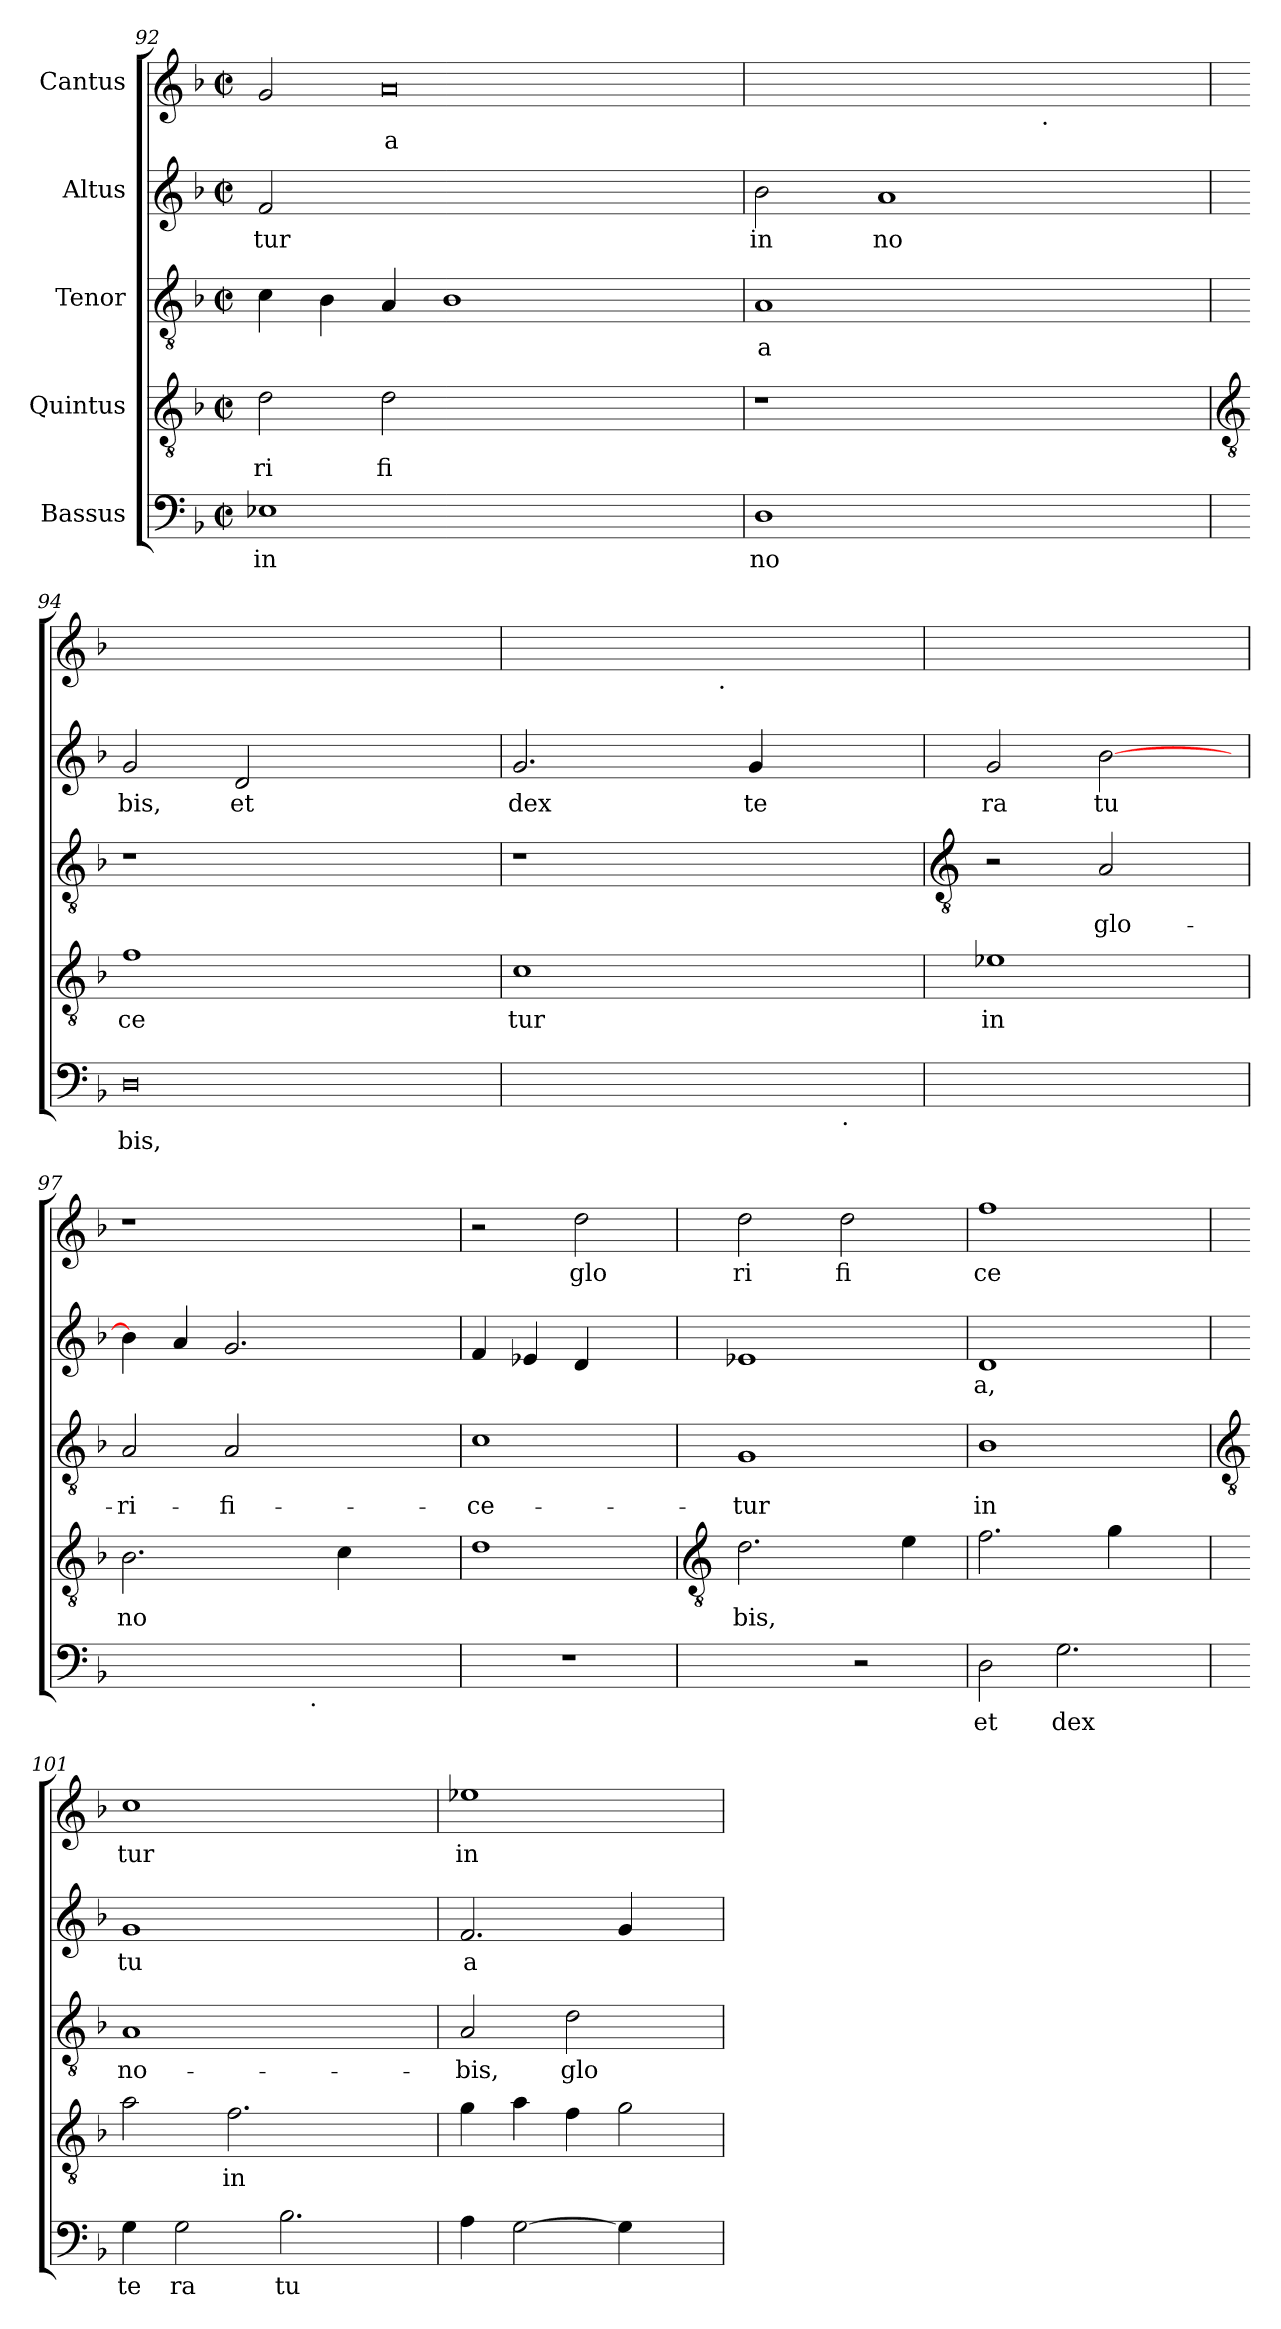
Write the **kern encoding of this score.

**kern	**text	**kern	**text	**kern	**text	**kern	**text	**kern	**text
*part5	*part5	*part4	*part4	*part3	*part3	*part2	*part2	*part1	*part1
*staff5	*staff5	*staff4	*staff4	*staff3	*staff3	*staff2	*staff2	*staff1	*staff1
*I"Bassus	*	*I"Quintus	*	*I"Tenor	*	*I"Altus	*	*I"Cantus	*
*clefF4	*	*clefGv2	*	*clefGv2	*	*clefG2	*	*clefG2	*
*k[b-]	*	*k[b-]	*	*k[b-]	*	*k[b-]	*	*k[b-]	*
*F:	*	*F:	*	*F:	*	*F:	*	*F:	*
*M2/2	*	*M2/2	*	*M2/2	*	*M2/2	*	*M2/2	*
*met(c|)	*	*met(c|)	*	*met(c|)	*	*met(c|)	*	*met(c|)	*
=92	=92	=92	=92	=92	=92	=92	=92	=92	=92
!	!LO:LY:b	!	!LO:LY:b	!	!	!	!LO:LY:b	!	!
1E-X	in	2d\	ri	4c\	.	2f/	tur	2g/	.
.	.	.	.	4B-\	.	.	.	.	.
!	!	!	!LO:LY:b	!	!	!	!	!	!LO:LY:b
.	.	2d\	fi	4A/	.	0ryy	.	0a	a
.	.	.	.	1B-	.	.	.	.	.
1.ryy	.	1.ryy	.	.	.	.	.	.	.
.	.	.	.	2.ryy	.	.	.	.	.
!!LO:LB:g=z
=93	=93	=93	=93	=93	=93	=93	=93	=93	=93
!	!LO:LY:b	!	!	!	!LO:LY:b	!	!LO:LY:b	!	!
1D	no	1r	.	1A	-a	2b-\	in	4ryy	.
.	.	.	.	.	.	.	.	4ryy	.
!	!	!	!	!	!	!	!LO:LY:b	!	!
.	.	.	.	.	.	1a	no	4ryy	.
.	.	.	.	.	.	.	.	32ryy	.
.	.	.	.	.	.	.	.	32ryy	.
.	.	.	.	.	.	.	.	32ryy	.
.	.	.	.	.	.	.	.	32ryy	.
.	.	.	.	.	.	.	.	32ryy	.
.	.	.	.	.	.	.	.	32ryy	.
!	!	!	!	!	!	!	!	!LO:TX:b:t=.	!
.	.	.	.	.	.	.	.	32ryy	.
.	.	.	.	.	.	.	.	4ryy	.
2ryy	.	2ryy	.	2ryy	.	.	.	.	.
.	.	.	.	.	.	.	.	4ryy	.
.	.	.	.	.	.	.	.	32ryy	.
!!LO:LB:g=z
=94A	=94A	=94A	=94A	=94A	=94A	=94A	=94A	=94A	=94A
*	*	*clefGv2	*	*	*	*	*	*	*
!	!LO:LY:b	!	!LO:LY:b	!	!	!	!LO:LY:b	!	!
0D	bis,	1f	ce	1r	.	2g/	bis,	4ryy	.
.	.	.	.	.	.	.	.	4ryy	.
!	!	!	!	!	!	!	!LO:LY:b	!	!
.	.	.	.	.	.	2d/	et	4ryy	.
.	.	.	.	.	.	.	.	32ryy	.
.	.	.	.	.	.	.	.	4ryy	.
.	.	1ryy	.	1ryy	.	1ryy	.	.	.
.	.	.	.	.	.	.	.	32%31ryy	.
=94B	=94B	=94B	=94B	=94B	=94B	=94B	=94B	=94B	=94B
!	!	!	!LO:LY:b	!	!	!	!LO:LY:b	!	!
4ryy	.	1c	tur	1r	.	2.g/	dex	4ryy	.
4ryy	.	.	.	.	.	.	.	4ryy	.
4ryy	.	.	.	.	.	.	.	32ryy	.
.	.	.	.	.	.	.	.	32ryy	.
.	.	.	.	.	.	.	.	32ryy	.
.	.	.	.	.	.	.	.	32ryy	.
.	.	.	.	.	.	.	.	32ryy	.
.	.	.	.	.	.	.	.	32ryy	.
!	!	!	!	!	!	!	!	!LO:TX:b:t=.	!
.	.	.	.	.	.	.	.	32ryy	.
.	.	.	.	.	.	.	.	4ryy	.
!	!	!	!	!	!	!	!LO:LY:b	!	!
32ryy	.	.	.	.	.	4g/	te	.	.
32ryy	.	.	.	.	.	.	.	.	.
32ryy	.	.	.	.	.	.	.	.	.
32ryy	.	.	.	.	.	.	.	.	.
32ryy	.	.	.	.	.	.	.	.	.
32ryy	.	.	.	.	.	.	.	.	.
!LO:TX:b:t=.	!	!	!	!	!	!	!	!	!
32ryy	.	.	.	.	.	.	.	.	.
4ryy	.	.	.	.	.	.	.	4ryy	.
.	.	8..ryy	.	8..ryy	.	8..ryy	.	.	.
!!LO:LB:g=z
=95A	=95A	=95A	=95A	=95A	=95A	=95A	=95A	=95A	=95A
*	*	*	*	*clefGv2	*	*	*	*	*
!	!	!	!LO:LY:b	!	!	!	!LO:LY:b	!	!
4ryy	.	1e-X	in	2r	.	2g/	ra	4ryy	.
4ryy	.	.	.	.	.	.	.	4ryy	.
!	!	!	!	!	!LO:LY:b	!	!LO:LY:b	!	!
4ryy	.	.	.	2A/	glo-	[2b-\	tu	32ryy	.
.	.	.	.	.	.	.	.	2ryy	.
32ryy	.	.	.	.	.	.	.	.	.
4ryy	.	.	.	.	.	.	.	.	.
.	.	32ryy	.	32ryy	.	32ryy	.	.	.
=97A	=97A	=97A	=97A	=97A	=97A	=97A	=97A	=97A	=97A
!	!	!	!LO:LY:b	!	!LO:LY:b	!	!	!	!
4ryy	.	2.B-\	no	2A/	-ri-	4b-\]	.	1r	.
4ryy	.	.	.	.	.	4a/	.	.	.
!	!	!	!	!	!LO:LY:b	!	!	!	!
32ryy	.	.	.	2A/	-fi-	2.g/	.	.	.
32ryy	.	.	.	.	.	.	.	.	.
32ryy	.	.	.	.	.	.	.	.	.
32ryy	.	.	.	.	.	.	.	.	.
32ryy	.	.	.	.	.	.	.	.	.
32ryy	.	.	.	.	.	.	.	.	.
!LO:TX:b:t=.	!	!	!	!	!	!	!	!	!
32ryy	.	.	.	.	.	.	.	.	.
4ryy	.	.	.	.	.	.	.	.	.
.	.	4c\	.	.	.	.	.	.	.
4ryy	.	.	.	.	.	.	.	.	.
.	.	4ryy	.	4ryy	.	.	.	4ryy	.
32ryy	.	.	.	.	.	.	.	.	.
!!LO:LB:g=z
=98	=98	=98	=98	=98	=98	=98	=98	=98	=98
!	!	!	!	!	!LO:LY:b	!	!	!	!
1r	.	1d	.	1c	-ce-	4f/	.	2r	.
.	.	.	.	.	.	4e-X/	.	.	.
!	!	!	!	!	!	!	!	!	!LO:LY:b
.	.	.	.	.	.	4d/	.	2dd\	glo
.	.	.	.	.	.	4ryy	.	.	.
!!LO:LB:g=z
=99	=99	=99	=99	=99	=99	=99	=99	=99	=99
*	*	*clefGv2	*	*	*	*	*	*	*
!	!	!	!LO:LY:b	!	!LO:LY:b	!	!	!	!LO:LY:b
4ryy	.	2.d\	bis,	1G	-tur	1e-X	.	2dd\	ri
4ryy	.	.	.	.	.	.	.	.	.
!	!	!	!	!	!	!	!	!	!LO:LY:b
32ryy	.	.	.	.	.	.	.	2dd\	fi
2r	.	.	.	.	.	.	.	.	.
.	.	4e\	.	.	.	.	.	.	.
.	.	32ryy	.	32ryy	.	32ryy	.	32ryy	.
=100	=100	=100	=100	=100	=100	=100	=100	=100	=100
!	!LO:LY:b	!	!	!	!LO:LY:b	!	!LO:LY:b	!	!LO:LY:b
2D\	et	2.f\	.	1B-	in	1d	a,	1ff	ce
!	!LO:LY:b	!	!	!	!	!	!	!	!
2.G\	dex	.	.	.	.	.	.	.	.
.	.	4g\	.	.	.	.	.	.	.
.	.	4ryy	.	4ryy	.	4ryy	.	4ryy	.
!!LO:LB:g=z
=101	=101	=101	=101	=101	=101	=101	=101	=101	=101
*	*	*	*	*clefGv2	*	*	*	*	*
!	!LO:LY:b	!	!	!	!LO:LY:b	!	!LO:LY:b	!	!LO:LY:b
4G\	te	2a\	.	1A	no-	1g	tu	1cc	tur
!	!LO:LY:b	!	!	!	!	!	!	!	!
2G\	ra	.	.	.	.	.	.	.	.
!	!	!	!LO:LY:b	!	!	!	!	!	!
.	.	2.f\	in	.	.	.	.	.	.
!	!LO:LY:b	!	!	!	!	!	!	!	!
2.B-\	tu	.	.	.	.	.	.	.	.
.	.	.	.	2ryy	.	2ryy	.	2ryy	.
.	.	4ryy	.	.	.	.	.	.	.
=102	=102	=102	=102	=102	=102	=102	=102	=102	=102
!	!	!	!	!	!LO:LY:b	!	!LO:LY:b	!	!LO:LY:b
4A\	.	4g\	.	2A/	-bis,	2.f/	a	1ee-X	in
[2G\	.	4a\	.	.	.	.	.	.	.
!	!	!	!	!	!LO:LY:b	!	!	!	!
.	.	4f\	.	2d\	glo-	.	.	.	.
4G\]	.	2g\	.	.	.	4g/	.	.	.
4ryy	.	.	.	4ryy	.	4ryy	.	4ryy	.
=	=	=	=	=	=	=	=	=	=
*-	*-	*-	*-	*-	*-	*-	*-	*-	*-
